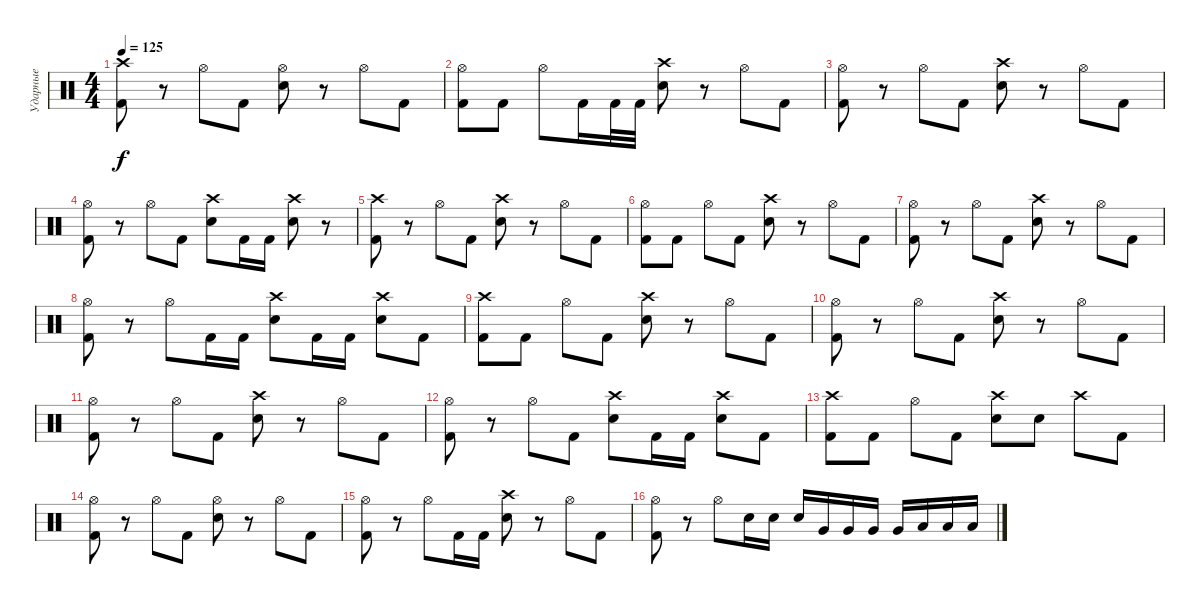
\track ("Ударные" "Ударные") {instrument percussion}
\staff {score}
\articulation defaults
\ts (4 4)
\tempo 125
\clef neutral
\ks c
("Crash high (hit)" "Kick (hit) 2").8{dy f} r.8 "Hi-Hat (open)".8 "Kick (hit) 2".8 ("Hi-Hat (open)" "Electric Snare (hit)").8 r.8 "Hi-Hat (open)".8 "Kick (hit) 2".8 |
("Hi-Hat (open)" "Kick (hit) 2").8 "Kick (hit) 2".8 "Hi-Hat (open)".8 "Kick (hit) 2".16 "Kick (hit) 2".32 "Kick (hit) 2".32 ("Crash high (hit)" "Electric Snare (hit)").8 r.8 "Hi-Hat (open)".8 "Kick (hit) 2".8 |
("Hi-Hat (open)" "Kick (hit) 2").8 r.8 "Hi-Hat (open)".8 "Kick (hit) 2".8 ("Crash high (hit)" "Electric Snare (hit)").8 r.8 "Hi-Hat (open)".8 "Kick (hit) 2".8 |
("Hi-Hat (open)" "Kick (hit) 2").8 r.8 "Hi-Hat (open)".8 "Kick (hit) 2".8 ("Crash high (hit)" "Electric Snare (hit)").8 "Kick (hit) 2".16 "Kick (hit) 2".16 ("Crash high (hit)" "Electric Snare (hit)").8 r.8 |
("Crash high (hit)" "Kick (hit) 2").8 r.8 "Hi-Hat (open)".8 "Kick (hit) 2".8 ("Crash high (hit)" "Electric Snare (hit)").8 r.8 "Hi-Hat (open)".8 "Kick (hit) 2".8 |
("Hi-Hat (open)" "Kick (hit) 2").8 "Kick (hit) 2".8 "Hi-Hat (open)".8 "Kick (hit) 2".8 ("Crash high (hit)" "Electric Snare (hit)").8 r.8 "Hi-Hat (open)".8 "Kick (hit) 2".8 |
("Hi-Hat (open)" "Kick (hit) 2").8 r.8 "Hi-Hat (open)".8 "Kick (hit) 2".8 ("Crash high (hit)" "Electric Snare (hit)").8 r.8 "Hi-Hat (open)".8 "Kick (hit) 2".8 |
("Hi-Hat (open)" "Kick (hit) 2").8 r.8 "Hi-Hat (open)".8 "Kick (hit) 2".16 "Kick (hit) 2".16 ("Crash high (hit)" "Electric Snare (hit)").8 "Kick (hit) 2".16 "Kick (hit) 2".16 ("Crash high (hit)" "Electric Snare (hit)").8 "Kick (hit) 2".8 |
("Crash high (hit)" "Kick (hit) 2").8 "Kick (hit) 2".8 "Hi-Hat (open)".8 "Kick (hit) 2".8 ("Crash high (hit)" "Electric Snare (hit)").8 r.8 "Hi-Hat (open)".8 "Kick (hit) 2".8 |
("Hi-Hat (open)" "Kick (hit) 2").8 r.8 "Hi-Hat (open)".8 "Kick (hit) 2".8 ("Crash high (hit)" "Electric Snare (hit)").8 r.8 "Hi-Hat (open)".8 "Kick (hit) 2".8 |
("Hi-Hat (open)" "Kick (hit) 2").8 r.8 "Hi-Hat (open)".8 "Kick (hit) 2".8 ("Crash high (hit)" "Electric Snare (hit)").8 r.8 "Hi-Hat (open)".8 "Kick (hit) 2".8 |
("Hi-Hat (open)" "Kick (hit) 2").8 r.8 "Hi-Hat (open)".8 "Kick (hit) 2".8 ("Crash high (hit)" "Electric Snare (hit)").8 "Kick (hit) 2".16 "Kick (hit) 2".16 ("Crash high (hit)" "Electric Snare (hit)").8 "Kick (hit) 2".8 |
("Crash high (hit)" "Kick (hit) 2").8 "Kick (hit) 2".8 "Hi-Hat (open)".8 "Kick (hit) 2".8 ("Crash high (hit)" "Electric Snare (hit)").8 "Electric Snare (hit)".8 "Crash high (hit)".8 "Kick (hit) 2".8 |
("Hi-Hat (open)" "Kick (hit) 2").8 r.8 "Hi-Hat (open)".8 "Kick (hit) 2".8 ("Hi-Hat (open)" "Electric Snare (hit)").8 r.8 "Hi-Hat (open)".8 "Kick (hit) 2".8 |
("Hi-Hat (open)" "Kick (hit) 2").8 r.8 "Hi-Hat (open)".8 "Kick (hit) 2".16 "Kick (hit) 2".16 ("Crash high (hit)" "Electric Snare (hit)").8 r.8 "Hi-Hat (open)".8 "Kick (hit) 2".8 |
("Hi-Hat (open)" "Kick (hit) 2").8 r.8 "Hi-Hat (open)".8 "Electric Snare (hit)".16 "Electric Snare (hit)".16 "Electric Snare (hit)".16 "Very Low Tom (hit)".16 "Very Low Tom (hit)".16 "Very Low Tom (hit)".16 "Very Low Tom (hit)".16 "Low Floor Tom (hit)".16 "Low Floor Tom (hit)".16 "Low Floor Tom (hit)".16
